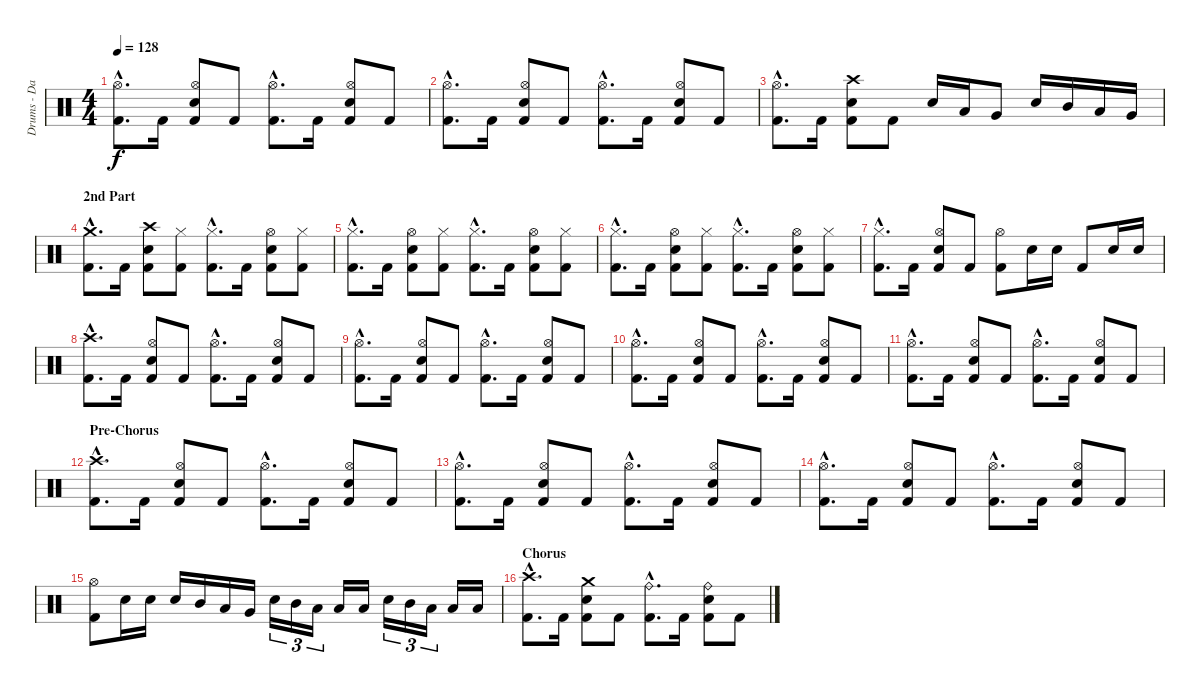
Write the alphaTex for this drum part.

\track ("Drums - Daniel Zimmermann" "Drums - Da") {instrument percussion}
\staff {score}
\articulation defaults
\ts (4 4)
\tempo 128
\clef neutral
\ks c
("Kick (hit) 2"{hac} "Hi-Hat (open)"{hac}).8{d dy f} "Kick (hit) 2".16 ("Kick (hit) 2" "Electric Snare (hit)" "Hi-Hat (open)").8 "Kick (hit) 2".8 ("Kick (hit) 2"{hac} "Hi-Hat (open)"{hac}).8{d} "Kick (hit) 2".16 ("Kick (hit) 2" "Electric Snare (hit)" "Hi-Hat (open)").8 "Kick (hit) 2".8 |
("Kick (hit) 2"{hac} "Hi-Hat (open)"{hac}).8{d} "Kick (hit) 2".16 ("Kick (hit) 2" "Electric Snare (hit)" "Hi-Hat (open)").8 "Kick (hit) 2".8 ("Kick (hit) 2"{hac} "Hi-Hat (open)"{hac}).8{d} "Kick (hit) 2".16 ("Kick (hit) 2" "Electric Snare (hit)" "Hi-Hat (open)").8 "Kick (hit) 2".8 |
("Kick (hit) 2"{hac} "Hi-Hat (open)"{hac}).8{d} "Kick (hit) 2".16 ("Kick (hit) 2" "Electric Snare (hit)" "Crash high (hit)").8 "Kick (hit) 2".8 "Electric Snare (hit)".16 "Low Tom (hit)".16 "Very Low Tom (hit)".8 "Electric Snare (hit)".16 "Mid Tom (hit)".16 "Low Tom (hit)".16 "Very Low Tom (hit)".16 |
\section ("" "2nd Part")
("Kick (hit) 2"{hac} "Crash medium (hit)"{hac}).8{d} "Kick (hit) 2".16 ("Kick (hit) 2" "Electric Snare (hit)" "Crash high (hit)").8 ("Kick (hit) 2" "Hi-Hat (closed)").8 ("Kick (hit) 2"{hac} "Hi-Hat (closed)"{hac}).8{d} "Kick (hit) 2".16 ("Kick (hit) 2" "Electric Snare (hit)" "Hi-Hat (open)").8 ("Kick (hit) 2" "Hi-Hat (closed)").8 |
("Kick (hit) 2"{hac} "Hi-Hat (closed)"{hac}).8{d} "Kick (hit) 2".16 ("Kick (hit) 2" "Electric Snare (hit)" "Hi-Hat (open)").8 ("Kick (hit) 2" "Hi-Hat (closed)").8 ("Kick (hit) 2"{hac} "Hi-Hat (closed)"{hac}).8{d} "Kick (hit) 2".16 ("Kick (hit) 2" "Electric Snare (hit)" "Hi-Hat (open)").8 ("Kick (hit) 2" "Hi-Hat (closed)").8 |
("Kick (hit) 2"{hac} "Hi-Hat (closed)"{hac}).8{d} "Kick (hit) 2".16 ("Kick (hit) 2" "Electric Snare (hit)" "Hi-Hat (open)").8 ("Kick (hit) 2" "Hi-Hat (closed)").8 ("Kick (hit) 2"{hac} "Hi-Hat (closed)"{hac}).8{d} "Kick (hit) 2".16 ("Kick (hit) 2" "Electric Snare (hit)" "Hi-Hat (open)").8 ("Kick (hit) 2" "Hi-Hat (closed)").8 |
("Kick (hit) 2"{hac} "Hi-Hat (closed)"{hac}).8{d} "Kick (hit) 2".16 ("Kick (hit) 2" "Electric Snare (hit)" "Hi-Hat (open)").8 "Kick (hit) 2".8 ("Kick (hit) 2" "Hi-Hat (open)").8 "Electric Snare (hit)".16 "Electric Snare (hit)".16 "Kick (hit) 2".8 "Electric Snare (hit)".16 "Electric Snare (hit)".16 |
("Kick (hit) 2"{hac} "Crash high (hit)"{hac}).8{d} "Kick (hit) 2".16 ("Kick (hit) 2" "Electric Snare (hit)" "Hi-Hat (open)").8 "Kick (hit) 2".8 ("Kick (hit) 2"{hac} "Hi-Hat (open)"{hac}).8{d} "Kick (hit) 2".16 ("Kick (hit) 2" "Electric Snare (hit)" "Hi-Hat (open)").8 "Kick (hit) 2".8 |
("Kick (hit) 2"{hac} "Hi-Hat (open)"{hac}).8{d} "Kick (hit) 2".16 ("Kick (hit) 2" "Electric Snare (hit)" "Hi-Hat (open)").8 "Kick (hit) 2".8 ("Kick (hit) 2"{hac} "Hi-Hat (open)"{hac}).8{d} "Kick (hit) 2".16 ("Kick (hit) 2" "Electric Snare (hit)" "Hi-Hat (open)").8 "Kick (hit) 2".8 |
("Kick (hit) 2"{hac} "Hi-Hat (open)"{hac}).8{d} "Kick (hit) 2".16 ("Kick (hit) 2" "Electric Snare (hit)" "Hi-Hat (open)").8 "Kick (hit) 2".8 ("Kick (hit) 2"{hac} "Hi-Hat (open)"{hac}).8{d} "Kick (hit) 2".16 ("Kick (hit) 2" "Electric Snare (hit)" "Hi-Hat (open)").8 "Kick (hit) 2".8 |
("Kick (hit) 2"{hac} "Hi-Hat (open)"{hac}).8{d} "Kick (hit) 2".16 ("Kick (hit) 2" "Electric Snare (hit)" "Hi-Hat (open)").8 "Kick (hit) 2".8 ("Kick (hit) 2"{hac} "Hi-Hat (open)"{hac}).8{d} "Kick (hit) 2".16 ("Kick (hit) 2" "Electric Snare (hit)" "Hi-Hat (open)").8 "Kick (hit) 2".8 |
\section ("" "Pre-Chorus")
("Kick (hit) 2"{hac} "Crash high (hit)"{hac}).8{d} "Kick (hit) 2".16 ("Kick (hit) 2" "Electric Snare (hit)" "Hi-Hat (open)").8 "Kick (hit) 2".8 ("Kick (hit) 2"{hac} "Hi-Hat (open)"{hac}).8{d} "Kick (hit) 2".16 ("Kick (hit) 2" "Electric Snare (hit)" "Hi-Hat (open)").8 "Kick (hit) 2".8 |
("Kick (hit) 2"{hac} "Hi-Hat (open)"{hac}).8{d} "Kick (hit) 2".16 ("Kick (hit) 2" "Electric Snare (hit)" "Hi-Hat (open)").8 "Kick (hit) 2".8 ("Kick (hit) 2"{hac} "Hi-Hat (open)"{hac}).8{d} "Kick (hit) 2".16 ("Kick (hit) 2" "Electric Snare (hit)" "Hi-Hat (open)").8 "Kick (hit) 2".8 |
("Kick (hit) 2"{hac} "Hi-Hat (open)"{hac}).8{d} "Kick (hit) 2".16 ("Kick (hit) 2" "Electric Snare (hit)" "Hi-Hat (open)").8 "Kick (hit) 2".8 ("Kick (hit) 2"{hac} "Hi-Hat (open)"{hac}).8{d} "Kick (hit) 2".16 ("Kick (hit) 2" "Electric Snare (hit)" "Hi-Hat (open)").8 "Kick (hit) 2".8 |
("Kick (hit) 2" "Hi-Hat (open)").8 "Electric Snare (hit)".16 "Electric Snare (hit)".16 "Electric Snare (hit)".16 "Mid Tom (hit)".16 "Low Tom (hit)".16 "Very Low Tom (hit)".16 "Electric Snare (hit)".16{tu (3 2)} "Mid Tom (hit)".16{tu (3 2)} "Low Tom (hit)".16{tu (3 2)} "Low Tom (hit)".16 "Low Tom (hit)".16 "Electric Snare (hit)".16{tu (3 2)} "Mid Tom (hit)".16{tu (3 2)} "Low Tom (hit)".16{tu (3 2)} "Low Tom (hit)".16 "Low Tom (hit)".16 |
\section ("" "Chorus")
("Kick (hit) 2"{hac} "Crash high (hit)"{hac}).8{d} "Kick (hit) 2".16 ("Kick (hit) 2" "Electric Snare (hit)" "Crash medium (hit)").8 "Kick (hit) 2".8 ("Kick (hit) 2"{hac} "Ride (bell)"{hac}).8{d} "Kick (hit) 2".16 ("Kick (hit) 2" "Electric Snare (hit)" "Ride (bell)").8 "Kick (hit) 2".8
